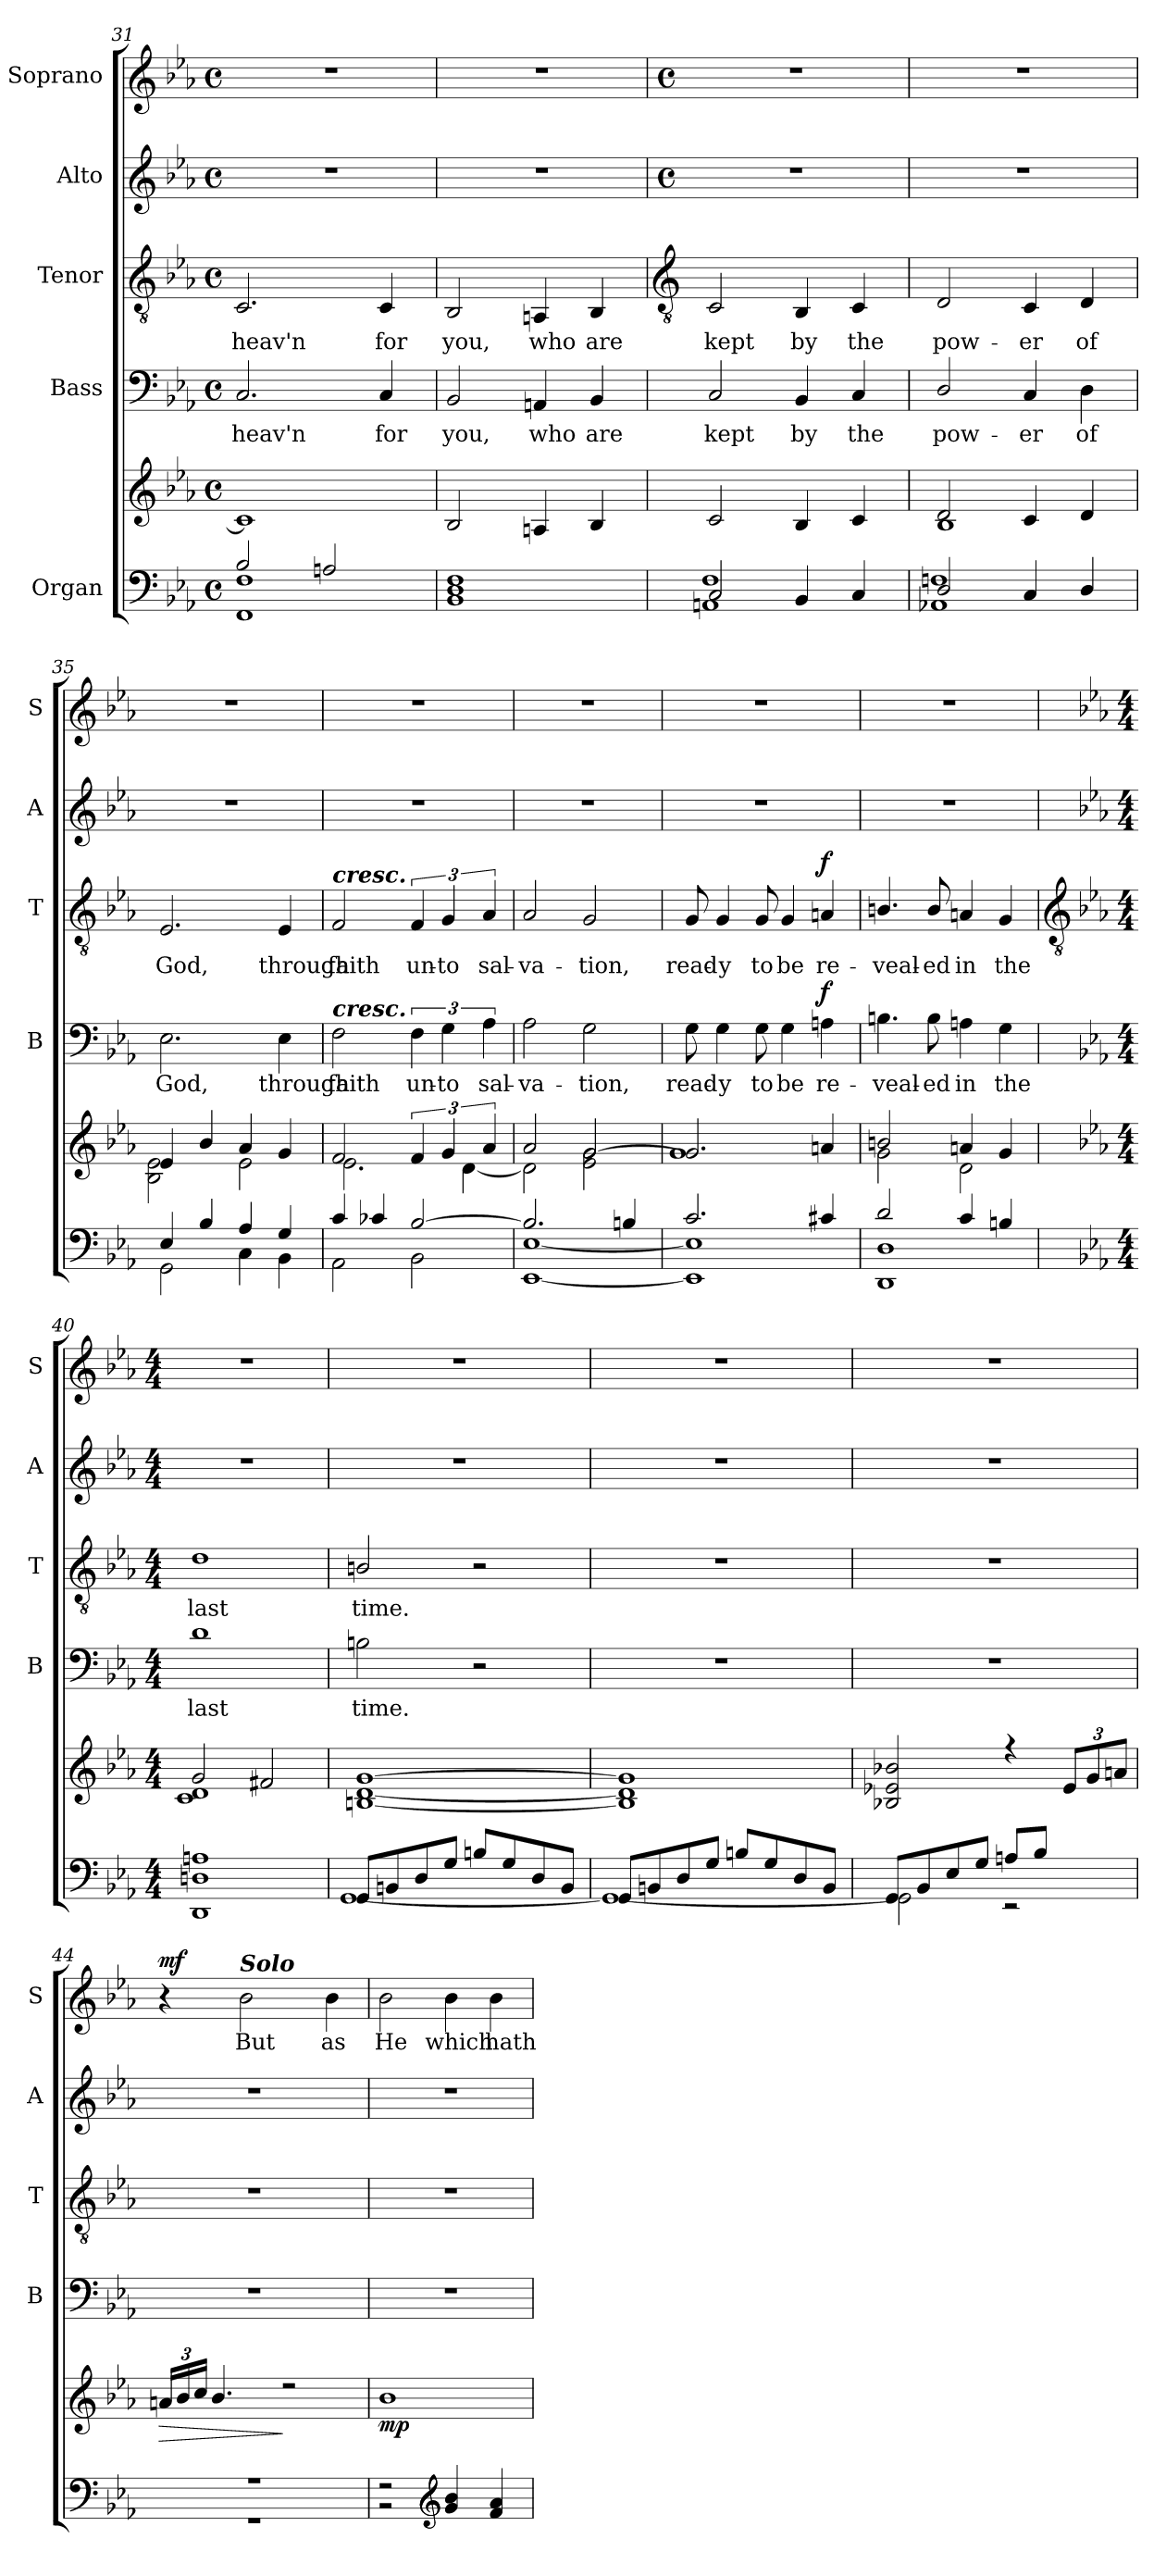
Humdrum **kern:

**kern	**kern	**dynam	**kern	**text	**dynam	**kern	**text	**dynam	**kern	**kern	**text	**dynam
*part5	*part5	*part5	*part4	*part4	*part4	*part3	*part3	*part3	*part2	*part1	*part1	*part1
*staff6	*staff5	*staff5/6	*staff4	*staff4	*staff4	*staff3	*staff3	*staff3	*staff2	*staff1	*staff1	*staff1
*I"Organ	*	*	*I"Bass	*	*	*I"Tenor	*	*	*I"Alto	*I"Soprano	*	*
*	*	*	*I'B	*	*	*I'T	*	*	*I'A	*I'S	*	*
*clefF4	*clefG2	*	*clefF4	*	*	*clefGv2	*	*	*clefG2	*clefG2	*	*
*k[b-e-a-]	*k[b-e-a-]	*	*k[b-e-a-]	*	*	*k[b-e-a-]	*	*	*k[b-e-a-]	*k[b-e-a-]	*	*
*E-:	*E-:	*	*E-:	*	*	*E-:	*	*	*E-:	*E-:	*	*
*M4/4	*M4/4	*	*M4/4	*	*	*M4/4	*	*	*M4/4	*M4/4	*	*
*met(c)	*met(c)	*	*met(c)	*	*	*met(c)	*	*	*met(c)	*met(c)	*	*
=31	=31	=31	=31	=31	=31	=31	=31	=31	=31	=31	=31	=31
*^	*	*	*	*	*	*	*	*	*	*	*	*
!	!	!	!	!	!LO:LY:b	!	!	!LO:LY:b	!	!	!	!	!
2B-/	1FF\ 1F\	1c]	.	2.C	heav'n	.	2.C	heav'n	.	1r	1r	.	.
2An/	.	.	.	.	.	.	.	.	.	.	.	.	.
!	!	!	!	!	!LO:LY:b	!	!	!LO:LY:b	!	!	!	!	!
.	.	.	.	4C	for	.	4C	for	.	.	.	.	.
=32	=32	=32	=32	=32	=32	=32	=32	=32	=32	=32	=32	=32	=32
!	!	!	!	!	!LO:LY:b	!	!	!LO:LY:b	!	!	!	!	!
1D/ 1F/	1BB-\	2B-	.	2BB-	you,	.	2BB-	you,	.	1r	1r	.	.
!	!	!	!	!	!LO:LY:b	!	!	!LO:LY:b	!	!	!	!	!
.	.	4An	.	4AAn	who	.	4AAn	who	.	.	.	.	.
!	!	!	!	!	!LO:LY:b	!	!	!LO:LY:b	!	!	!	!	!
.	.	4B-	.	4BB-	are	.	4BB-	are	.	.	.	.	.
!!LO:LB:g=z
=33	=33	=33	=33	=33	=33	=33	=33	=33	=33	=33	=33	=33	=33
*	*	*	*	*	*	*	*clefGv2	*	*	*	*	*	*
*	*	*	*	*	*	*	*	*	*	*M4/4	*M4/4	*	*
*	*	*	*	*	*	*	*	*	*	*met(c)	*met(c)	*	*
*	*	*^	*	*	*	*	*	*	*	*	*	*	*
!	!	!	!	!	!	!LO:LY:b	!	!	!LO:LY:b	!	!	!	!	!
2C/	1AAn\ 1F\	2c/	1ryy	.	2C	kept	.	2C	kept	.	1r	1r	.	.
!	!	!	!	!	!	!LO:LY:b	!	!	!LO:LY:b	!	!	!	!	!
4BB-/	.	4B-/	.	.	4BB-	by	.	4BB-	by	.	.	.	.	.
!	!	!	!	!	!	!LO:LY:b	!	!	!LO:LY:b	!	!	!	!	!
4C/	.	4c/	.	.	4C	the	.	4C	the	.	.	.	.	.
=34	=34	=34	=34	=34	=34	=34	=34	=34	=34	=34	=34	=34	=34	=34
!	!	!	!	!	!	!LO:LY:b	!	!	!LO:LY:b	!	!	!	!	!
2D/	1AA-X\ 1Fn\	2d/	1B-\	.	2D/	pow-	.	2D	pow-	.	1r	1r	.	.
!	!	!	!	!	!	!LO:LY:b	!	!	!LO:LY:b	!	!	!	!	!
4C/	.	4c/	.	.	4C	-er	.	4C	-er	.	.	.	.	.
!	!	!	!	!	!	!LO:LY:b	!	!	!LO:LY:b	!	!	!	!	!
4D/	.	4d/	.	.	4D	of	.	4D	of	.	.	.	.	.
=35	=35	=35	=35	=35	=35	=35	=35	=35	=35	=35	=35	=35	=35	=35
!	!	!	!	!	!	!LO:LY:b	!	!	!LO:LY:b	!	!	!	!	!
4E-/	2GG\	4e-/	2B-\ 2e-\	.	2.E-	God,	.	2.E-	God,	.	1r	1r	.	.
4B-/	.	4b-/	.	.	.	.	.	.	.	.	.	.	.	.
4A-/	4C\	4a-/	2e-\	.	.	.	.	.	.	.	.	.	.	.
!	!	!	!	!	!	!LO:LY:b	!	!	!LO:LY:b	!	!	!	!	!
4G/	4BB-\	4g/	.	.	4E-	through	.	4E-	through	.	.	.	.	.
=36	=36	=36	=36	=36	=36	=36	=36	=36	=36	=36	=36	=36	=36	=36
!	!	!	!	!	!	!	!	!LO:TX:a:Bi:t=cresc.	!	!	!	!	!	!
!	!	!	!	!	!LO:TX:a:Bi:t=cresc.	!	!	!	!	!	!	!	!	!
!	!	!	!	!	!	!LO:LY:b	!	!	!LO:LY:b	!	!	!	!	!
4c/	2AA-\	2f/	2.e-\	.	2F	faith	.	2F	faith	.	1r	1r	.	.
4c-X/	.	.	.	.	.	.	.	.	.	.	.	.	.	.
!	!	!	!	!	!	!LO:LY:b	!	!	!LO:LY:b	!	!	!	!	!
[2B-/	2BB-\	6f/	.	.	6F	un-	.	6F	un-	.	.	.	.	.
!	!	!	!	!	!	!LO:LY:b	!	!	!LO:LY:b	!	!	!	!	!
.	.	6g/	.	.	6G	-to	.	6G	-to	.	.	.	.	.
.	.	.	[4d\	.	.	.	.	.	.	.	.	.	.	.
!	!	!	!	!	!	!LO:LY:b	!	!	!LO:LY:b	!	!	!	!	!
.	.	6a-/	.	.	6A-	sal-	.	6A-	sal-	.	.	.	.	.
=37	=37	=37	=37	=37	=37	=37	=37	=37	=37	=37	=37	=37	=37	=37
!	!	!	!	!	!	!LO:LY:b	!	!	!LO:LY:b	!	!	!	!	!
2.B-/]	[1EE-\ [1E-\	2a-/	2d\]	.	2A-	-va-	.	2A-	-va-	.	1r	1r	.	.
!	!	!	!	!	!	!LO:LY:b	!	!	!LO:LY:b	!	!	!	!	!
.	.	[2g/	2e-\ 2g\	.	2G	-tion,	.	2G	-tion,	.	.	.	.	.
4Bn/	.	.	.	.	.	.	.	.	.	.	.	.	.	.
=38	=38	=38	=38	=38	=38	=38	=38	=38	=38	=38	=38	=38	=38	=38
!	!	!	!	!	!	!LO:LY:b	!	!	!LO:LY:b	!	!	!	!	!
2.c/	1EE-\] 1E-\]	2.g/]	1g\	.	8G	read-	.	8G	read-	.	1r	1r	.	.
!	!	!	!	!	!	!LO:LY:b	!	!	!LO:LY:b	!	!	!	!	!
.	.	.	.	.	4G	-y	.	4G	-y	.	.	.	.	.
!	!	!	!	!	!	!LO:LY:b	!	!	!LO:LY:b	!	!	!	!	!
.	.	.	.	.	8G	to	.	8G	to	.	.	.	.	.
!	!	!	!	!	!	!LO:LY:b	!	!	!LO:LY:b	!	!	!	!	!
.	.	.	.	.	4G	be	.	4G	be	.	.	.	.	.
!	!	!	!	!	!	!LO:LY:b	!LO:DY:b	!	!LO:LY:b	!LO:DY:b	!	!	!	!
4c#X/	.	4an/	.	.	4An	re-	f	4An	re-	f	.	.	.	.
=39	=39	=39	=39	=39	=39	=39	=39	=39	=39	=39	=39	=39	=39	=39
!	!	!	!	!	!	!LO:LY:b	!	!	!LO:LY:b	!	!	!	!	!
2d/	1DD\ 1D\	2bn/	2g\	.	4.Bn	-veal-	.	4.Bn/	-veal-	.	1r	1r	.	.
!	!	!	!	!	!	!LO:LY:b	!	!	!LO:LY:b	!	!	!	!	!
.	.	.	.	.	8B	-ed	.	8B/	-ed	.	.	.	.	.
!	!	!	!	!	!	!LO:LY:b	!	!	!LO:LY:b	!	!	!	!	!
4c/	.	4an/	2d\	.	4An	in	.	4An	in	.	.	.	.	.
!	!	!	!	!	!	!LO:LY:b	!	!	!LO:LY:b	!	!	!	!	!
4Bn/	.	4g/	.	.	4G	the	.	4G	the	.	.	.	.	.
!!LO:LB:g=z
=40	=40	=40	=40	=40	=40	=40	=40	=40	=40	=40	=40	=40	=40	=40
*	*	*	*	*	*	*	*	*clefGv2	*	*	*	*	*	*
*	*	*	*	*	*	*	*	*	*	*	*	*k[b-e-a-]	*	*
*	*	*	*	*	*	*	*	*	*	*	*	*E-:	*	*
*M4/4	*	*M4/4	*	*	*M4/4	*	*	*M4/4	*	*	*M4/4	*M4/4	*	*
!	!	!	!	!	!	!LO:LY:b	!	!	!LO:LY:b	!	!	!	!	!
1Dn/ 1An/	1DD\	2g	1c\ 1d\	.	1d	last	.	1d	last	.	1r	1r	.	.
.	.	2f#X	.	.	.	.	.	.	.	.	.	.	.	.
=41	=41	=41	=41	=41	=41	=41	=41	=41	=41	=41	=41	=41	=41	=41
!	!	!	!	!	!	!LO:LY:b	!	!	!LO:LY:b	!	!	!	!	!
8GG/L	[1GG\	[1g	[1Bn\ [1d\	.	2Bn	time.	.	2Bn/	time.	.	1r	1r	.	.
8BBn/	.	.	.	.	.	.	.	.	.	.	.	.	.	.
8D/	.	.	.	.	.	.	.	.	.	.	.	.	.	.
8G/J	.	.	.	.	.	.	.	.	.	.	.	.	.	.
8Bn/L	.	.	.	.	2r	.	.	2r	.	.	.	.	.	.
8G/	.	.	.	.	.	.	.	.	.	.	.	.	.	.
8D/	.	.	.	.	.	.	.	.	.	.	.	.	.	.
8BB/J	.	.	.	.	.	.	.	.	.	.	.	.	.	.
=42	=42	=42	=42	=42	=42	=42	=42	=42	=42	=42	=42	=42	=42	=42
8GG/L	1GG\_	1g]	1B\] 1d\]	.	1r	.	.	1r	.	.	1r	1r	.	.
8BBn/	.	.	.	.	.	.	.	.	.	.	.	.	.	.
8D/	.	.	.	.	.	.	.	.	.	.	.	.	.	.
8G/J	.	.	.	.	.	.	.	.	.	.	.	.	.	.
8Bn/L	.	.	.	.	.	.	.	.	.	.	.	.	.	.
8G/	.	.	.	.	.	.	.	.	.	.	.	.	.	.
8D/	.	.	.	.	.	.	.	.	.	.	.	.	.	.
8BB/J	.	.	.	.	.	.	.	.	.	.	.	.	.	.
=43	=43	=43	=43	=43	=43	=43	=43	=43	=43	=43	=43	=43	=43	=43
8GG/L	2GG\]	2B-X 2e-X 2b-X	1ryy	.	1r	.	.	1r	.	.	1r	1r	.	.
8BB-/	.	.	.	.	.	.	.	.	.	.	.	.	.	.
8E-/	.	.	.	.	.	.	.	.	.	.	.	.	.	.
8G/J	.	.	.	.	.	.	.	.	.	.	.	.	.	.
8An/L	2r	4r	.	.	.	.	.	.	.	.	.	.	.	.
8B-/J	.	.	.	.	.	.	.	.	.	.	.	.	.	.
4ryy	.	12e-L	.	.	.	.	.	.	.	.	.	.	.	.
.	.	12g	.	.	.	.	.	.	.	.	.	.	.	.
.	.	12anJ	.	.	.	.	.	.	.	.	.	.	.	.
=44	=44	=44	=44	=44	=44	=44	=44	=44	=44	=44	=44	=44	=44	=44
!	!	!	!	!LO:HP:b	!	!	!	!	!	!	!	!	!	!LO:DY:b
1r	1r	24anLL	1ryy	>	1r	.	.	1r	.	.	1r	4r	.	mf
.	.	24b-	.	.	.	.	.	.	.	.	.	.	.	.
.	.	24ccJJ	.	.	.	.	.	.	.	.	.	.	.	.
.	.	4.b-	.	.	.	.	.	.	.	.	.	.	.	.
!	!	!	!	!	!	!	!	!	!	!	!	!LO:TX:a:Bi:t=Solo	!	!
!	!	!	!	!	!	!	!	!	!	!	!	!	!LO:LY:b	!
.	.	.	.	.	.	.	.	.	.	.	.	2b-	But	.
.	.	2r	.	]	.	.	.	.	.	.	.	.	.	.
!	!	!	!	!	!	!	!	!	!	!	!	!	!LO:LY:b	!
.	.	.	.	.	.	.	.	.	.	.	.	4b-	as	.
=45	=45	=45	=45	=45	=45	=45	=45	=45	=45	=45	=45	=45	=45	=45
!	!	!	!	!LO:DY:b	!	!	!	!	!	!	!	!	!LO:LY:b	!
2r	2r	1b-	1ryy	mp	1r	.	.	1r	.	.	1r	2b-	He	.
*clefG2	*	*	*	*	*	*	*	*	*	*	*	*	*	*
!	!	!	!	!	!	!	!	!	!	!	!	!	!LO:LY:b	!
4g/ 4b-/	2ryy	.	.	.	.	.	.	.	.	.	.	4b-	which	.
!	!	!	!	!	!	!	!	!	!	!	!	!	!LO:LY:b	!
4f/ 4a-/	.	.	.	.	.	.	.	.	.	.	.	4b-	hath	.
*v	*v	*	*	*	*	*	*	*	*	*	*	*	*	*
*	*v	*v	*	*	*	*	*	*	*	*	*	*	*
=	=	=	=	=	=	=	=	=	=	=	=	=
*-	*-	*-	*-	*-	*-	*-	*-	*-	*-	*-	*-	*-
